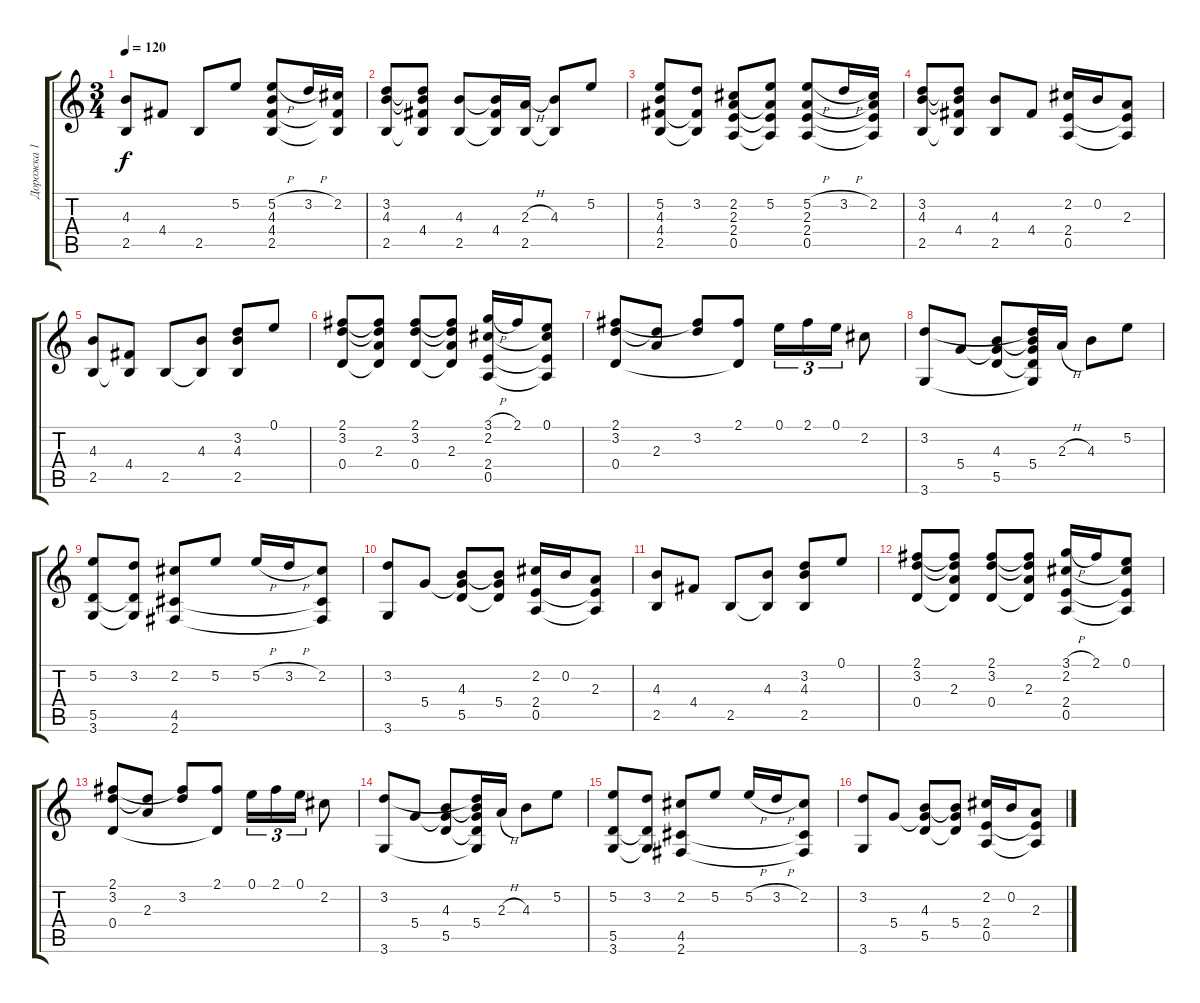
\track ("Дорожка 1" "Дорожка 1") {instrument acousticguitarsteel}
\staff {score tabs}
\tuning (E4 B3 G3 D3 A2 E2) {hide}
\ts (3 4)
\tempo 120
\clef g2
\ks c
(4.3 2.5).8{dy f} 4.4.8 2.5.8 5.2.8 (5.2{h} 4.3 4.4 2.5).8 3.2{h}.16 (2.2 4.4{t} 2.5{t}).16 |
(3.2 4.3 2.5).8 (3.2{t} 4.3{t} 4.4 2.5{t}).8 (4.3 2.5).8 (4.3{t} 4.4 2.5{t}).16 (2.3{h} 2.5).16 (4.3 2.5{t}).8 5.2.8 |
(5.2 4.3 4.4 2.5).8 (3.2 4.4{t} 2.5{t}).8 (2.2 2.3 2.4 0.5).8 (5.2 2.3{t} 2.4{t} 0.5{t}).8 (5.2{h} 2.3 2.4 0.5).8 3.2{h}.16 (2.2 2.3{t} 2.4{t} 0.5{t}).16 |
(3.2 4.3 2.5).8 (3.2{t} 4.3{t} 4.4 2.5{t}).8 (4.3 2.5).8 4.4.8 (2.2 2.4 0.5).16 0.2.16 (2.3 2.4{t} 0.5{t}).8 |
(4.3 2.5).8 (4.4 2.5{t}).8 2.5.8 (4.3 2.5{t}).8 (3.2 4.3 2.5).8 0.1.8 |
(2.1 3.2 0.4).8 (2.1{t} 3.2{t} 2.3 0.4{t}).8 (2.1 3.2 0.4).8 (2.1{t} 3.2{t} 2.3 0.4{t}).8 (3.1{h} 2.2 2.4 0.5).16 2.1.16 (0.1 2.2{t} 2.4{t} 0.5{t}).8 |
(2.1 3.2 0.4).8 (3.2{t} 2.3).8 (2.1{t} 3.2).8 (2.1 0.4{t}).8 0.1.16{tu (3 2)} 2.1.16{tu (3 2)} 0.1.16{tu (3 2)} 2.2.8 |
(3.2 3.6).8 5.4.8 (4.3 5.4{t} 5.5).8 (3.2{t} 4.3{t} 5.4 5.5{t} 3.6{t}).16 2.3{h}.16 4.3.8 5.2.8 |
(5.2 5.5 3.6).8 (3.2 5.5{t} 3.6{t}).8 (2.2 4.5 2.6).8 5.2.8 5.2{h}.16 3.2{h}.16 (2.2 4.5{t} 2.6{t}).8 |
(3.2 3.6).8 5.4.8 (4.3 5.4{t} 5.5).8 (4.3{t} 5.4 5.5{t}).8 (2.2 2.4 0.5).16 0.2.16 (2.3 2.4{t} 0.5{t}).8 |
(4.3 2.5).8 4.4.8 2.5.8 (4.3 2.5{t}).8 (3.2 4.3 2.5).8 0.1.8 |
(2.1 3.2 0.4).8 (2.1{t} 3.2{t} 2.3 0.4{t}).8 (2.1 3.2 0.4).8 (2.1{t} 3.2{t} 2.3 0.4{t}).8 (3.1{h} 2.2 2.4 0.5).16 2.1.16 (0.1 2.2{t} 2.4{t} 0.5{t}).8 |
(2.1 3.2 0.4).8 (3.2{t} 2.3).8 (2.1{t} 3.2).8 (2.1 0.4{t}).8 0.1.16{tu (3 2)} 2.1.16{tu (3 2)} 0.1.16{tu (3 2)} 2.2.8 |
(3.2 3.6).8 5.4.8 (4.3 5.4{t} 5.5).8 (3.2{t} 4.3{t} 5.4 5.5{t} 3.6{t}).16 2.3{h}.16 4.3.8 5.2.8 |
(5.2 5.5 3.6).8 (3.2 5.5{t} 3.6{t}).8 (2.2 4.5 2.6).8 5.2.8 5.2{h}.16 3.2{h}.16 (2.2 4.5{t} 2.6{t}).8 |
(3.2 3.6).8 5.4.8 (4.3 5.4{t} 5.5).8 (4.3{t} 5.4 5.5{t}).8 (2.2 2.4 0.5).16 0.2.16 (2.3 2.4{t} 0.5{t}).8
